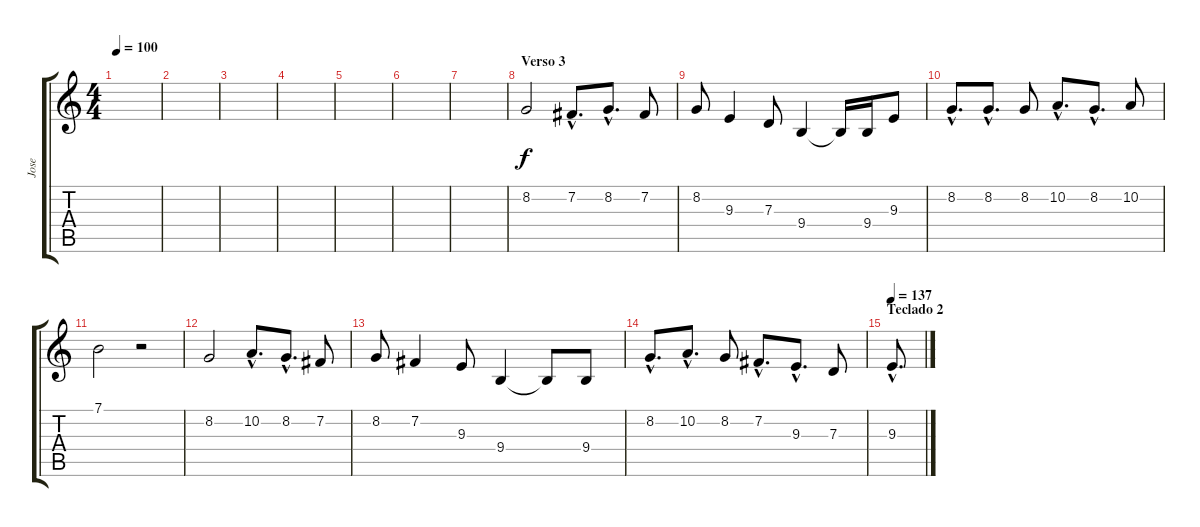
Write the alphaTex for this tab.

\track ("Jose" "Jose") {instrument lead1square}
\staff {score tabs}
\tuning (E4 B3 G3 D3 A2 E2) {hide}
\ts (4 4)
\tempo 100
\clef g2
\ks c
|
|
|
|
|
|
|
\section ("" "Verso 3")
8.2.2 7.2{hac}.8{d} 8.2{hac}.8{d} 7.2.8 |
8.2.8 9.3.4 7.3.8 9.4.4 9.4{t}.16 9.4.16 9.3.8 |
8.2{hac}.8{d} 8.2{hac}.8{d} 8.2.8 10.2{hac}.8{d} 8.2{hac}.8{d} 10.2.8 |
7.1.2 r.2 |
8.2.2 10.2{hac}.8{d} 8.2{hac}.8{d} 7.2.8 |
8.2.8 7.2.4 9.3.8 9.4.4 9.4{t}.8 9.4.8 |
8.2{hac}.8{d} 10.2{hac}.8{d} 8.2.8 7.2{hac}.8{d} 9.3{hac}.8{d} 7.3.8 |
\section ("" "Teclado 2")
\tempo 137
9.3{hac}.8{d}
